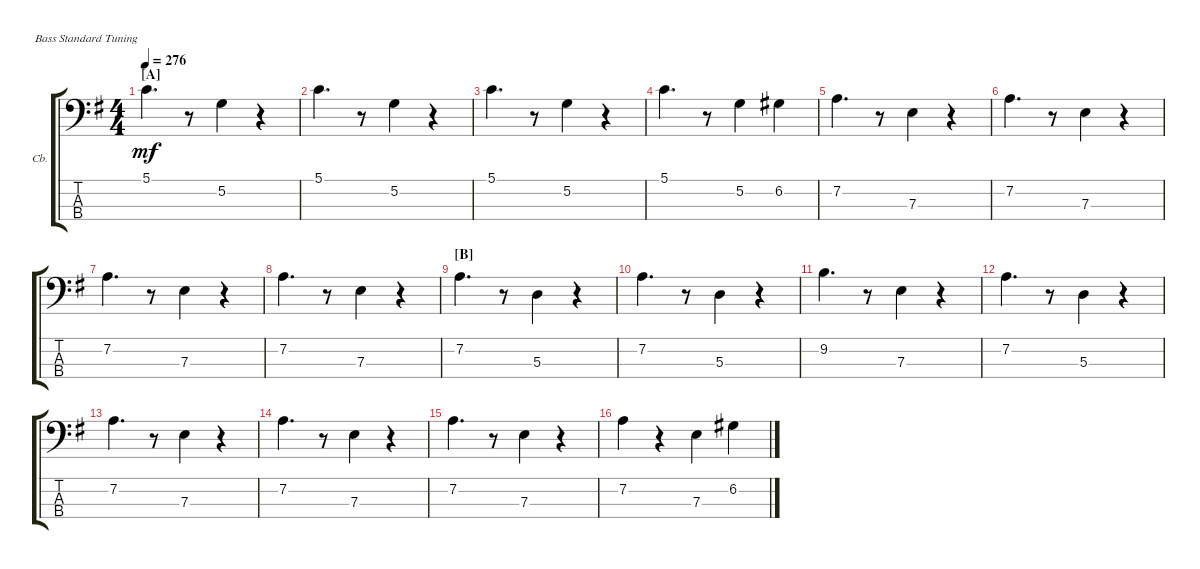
\defaultSystemsLayout 4
\bracketExtendMode groupsimilarinstruments
\firstSystemTrackNameOrientation horizontal
\otherSystemsTrackNameOrientation horizontal
\track ("Contrabass" "Cb.") {instrument acousticbass}
\staff {score tabs}
\tuning (G2 D2 A1 E1)
\ts (4 4)
\section ("A" "")
\tempo 276
\clef f4
\ks g
5.1.4{d dy mf} r.8 5.2.4 r.4 |
5.1.4{d} r.8 5.2.4 r.4 |
5.1.4{d} r.8 5.2.4 r.4 |
5.1.4{d} r.8 5.2.4 6.2.4 |
7.2.4{d} r.8 7.3.4 r.4 |
7.2.4{d} r.8 7.3.4 r.4 |
7.2.4{d} r.8 7.3.4 r.4 |
7.2.4{d} r.8 7.3.4 r.4 |
\section ("B" "")
7.2.4{d} r.8 5.3.4 r.4 |
7.2.4{d} r.8 5.3.4 r.4 |
9.2.4{d} r.8 7.3.4 r.4 |
7.2.4{d} r.8 5.3.4 r.4 |
7.2.4{d} r.8 7.3.4 r.4 |
7.2.4{d} r.8 7.3.4 r.4 |
7.2.4{d} r.8 7.3.4 r.4 |
7.2.4 r.4 7.3.4 6.2.4
